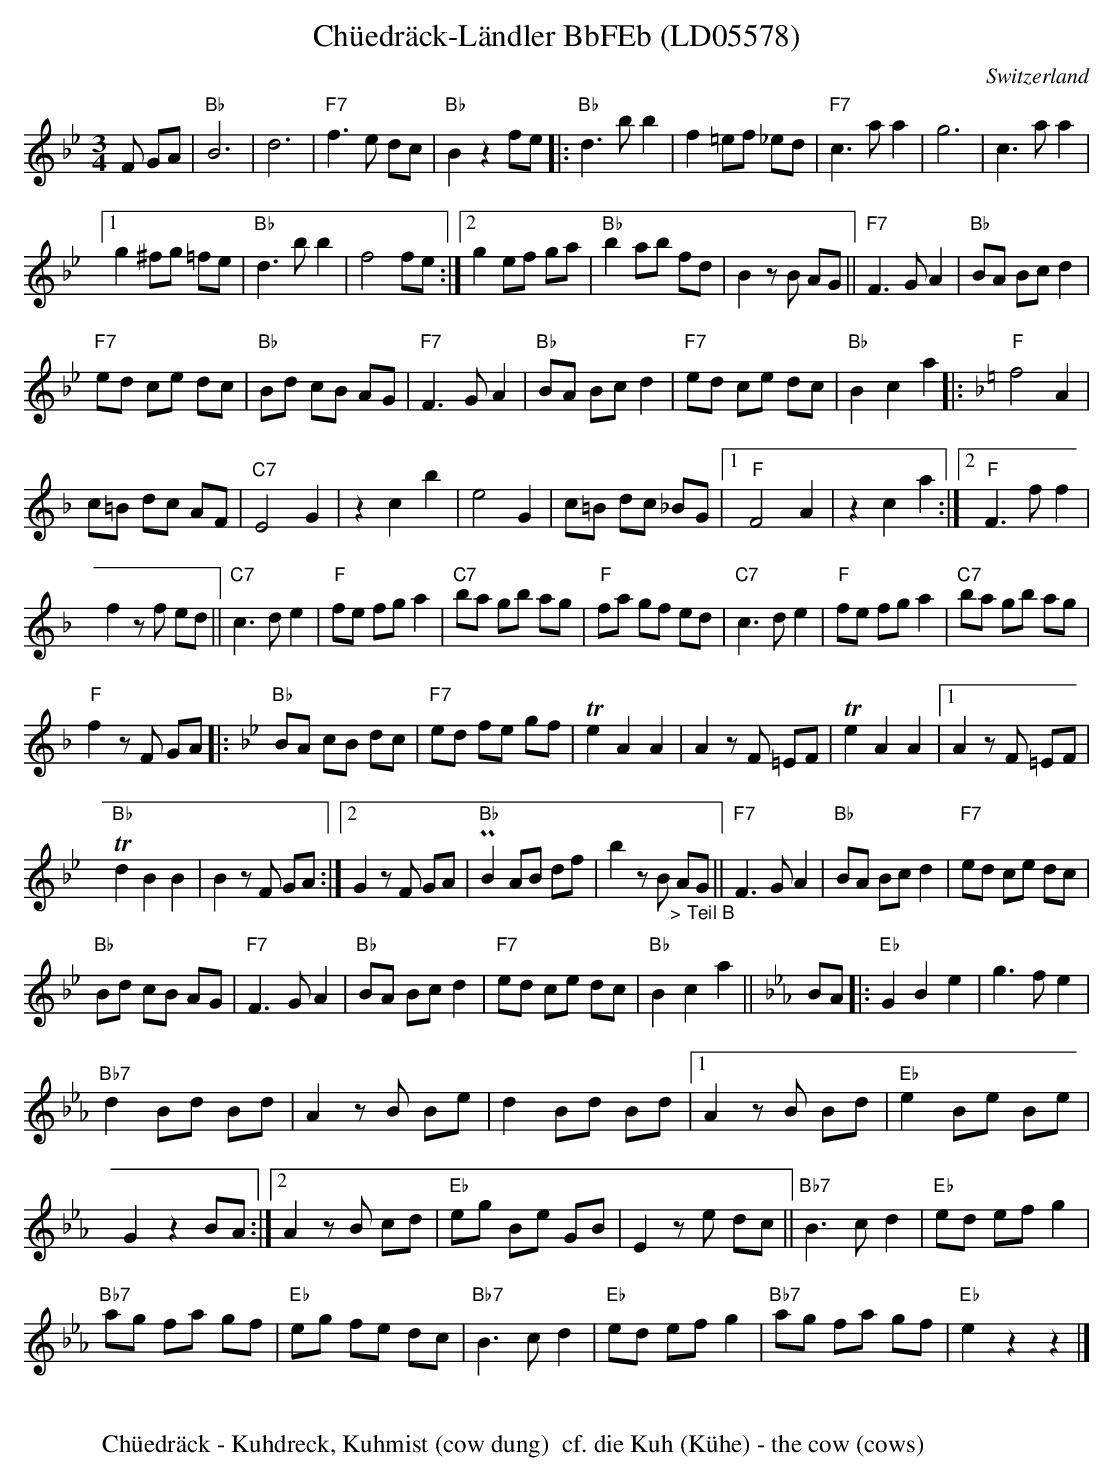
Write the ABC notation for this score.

X:1
T: Chüedräck-Ländler BbFEb (LD05578)
O:Switzerland
M:3/4
L:1/8
K:Bb major
F GA | "Bb"B6 | d6 | "F7"f3e dc | "Bb"B2z2 fe  |: "Bb"d3bb2 | f2 =ef _ed | "F7"c3aa2 | g6 | \
c3aa2 |1
g2 ^fg =fe | "Bb"d3bb2 | f4 fe :|2 g2 ef ga | "Bb"b2 ab fd | B2zB AG ||"F7"F3GA2 | "Bb"BA Bc d2 |
"F7"ed ce dc | "Bb"Bd cB AG | "F7"F3GA2 | "Bb"BA Bc d2 | "F7"ed ce dc | "Bb"B2c2a2 |: [K:F] "F"f4A2 |
 c=B dc AF | "C7"E4G2 | \
z2 c2b2 | e4G2 | c=B dc _BG |1 "F"F4A2 | z2c2a2 :|2 "F"F3ff2 |
 f2zf ed || "C7"c3de2 | "F"fe fg a2 | \
"C7"ba gb ag | "F"fa gf ed | "C7"c3de2 | "F"fe fg a2 | "C7"ba gb ag |
 "F"f2zF GA |:[K:Bb] \
"Bb"BA  cB dc | "F7"ed fe gf | Te2A2A2 | A2zF =EF | Te2A2A2 |1 A2zF =EF |
 "Bb"Td2B2B2 | B2zF GA :|2 \
G2zF GA | "Bb"PB2AB df | b2zB "_> Teil B"AG || [K:Bb] "F7"F3GA2 | "Bb"BA Bc d2 | \
"F7"ed ce dc |
 "Bb"Bd cB AG | "F7"F3GA2 | "Bb"BA Bc d2 | "F7"ed ce dc | "Bb"B2c2a2 ||  \
[K:Eb] BA |: "Eb"G2B2e2 |   g3fe2 |
 "Bb7"d2Bd Bd | \
A2zB Be | d2 Bd Bd |1 A2zB Bd | "Eb"e2 Be Be |
 G2z2 BA :|2 A2zB cd | "Eb"eg Be GB | E2ze dc ||  \
"Bb7"B3cd2 | "Eb"ed ef g2 |
 "Bb7"ag fa gf | "Eb"eg fe dc | "Bb7"B3cd2 | "Eb"ed efg2 | "Bb7"ag fa gf | "Eb"e2z2z2 |]
W:
W:Chüedräck - Kuhdreck, Kuhmist (cow dung)  cf. die Kuh (Kühe) - the cow (cows)
